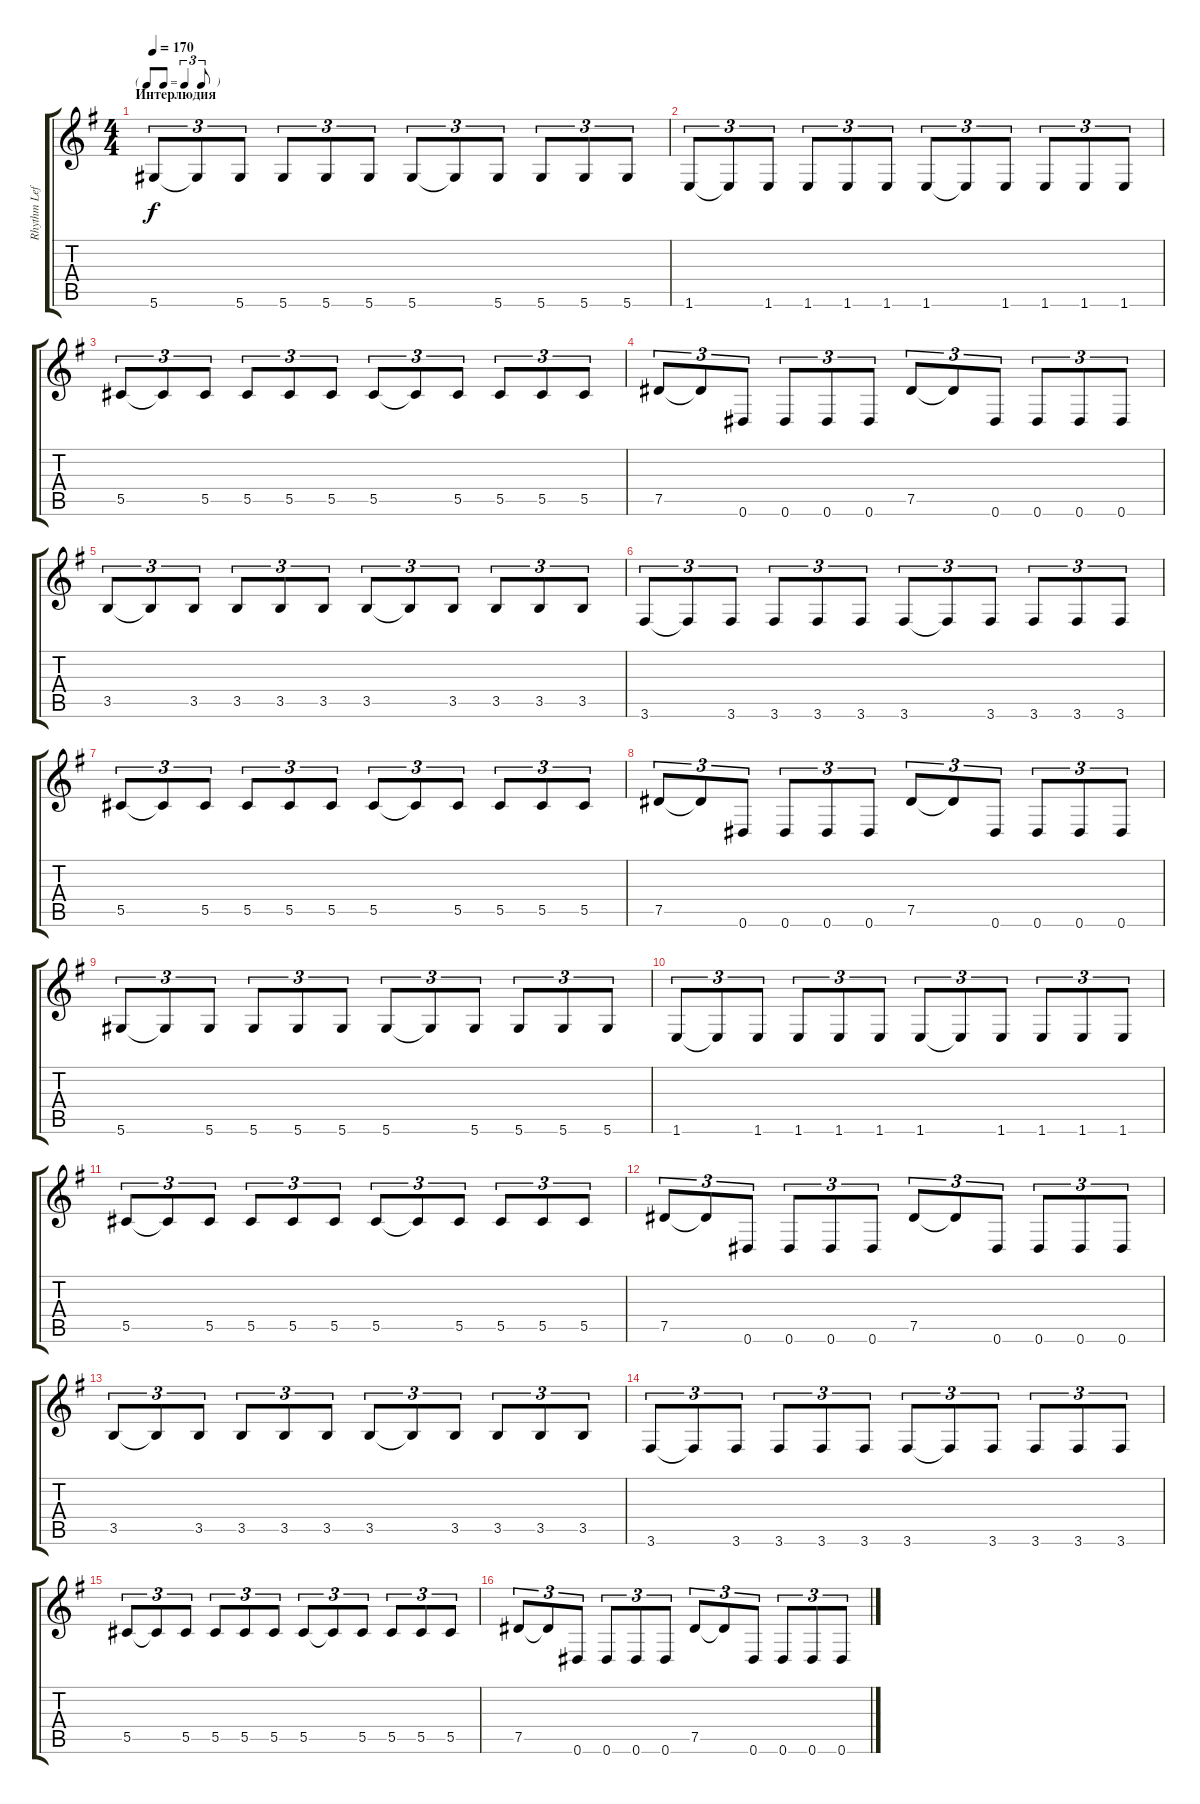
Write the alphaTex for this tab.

\track ("Rhythm Left" "Rhythm Lef") {instrument distortionguitar}
\staff {score tabs}
\tuning (Eb4 Bb3 Gb3 Db3 Ab2 Eb2) {hide}
\ts (4 4)
\tf triplet8th
\section ("" "Интерлюдия")
\tempo 170
\clef g2
\ks eminor
5.6.8{tu (3 2) dy f} 5.6{t}.8{tu (3 2)} 5.6.8{tu (3 2)} 5.6.8{tu (3 2)} 5.6.8{tu (3 2)} 5.6.8{tu (3 2)} 5.6.8{tu (3 2)} 5.6{t}.8{tu (3 2)} 5.6.8{tu (3 2)} 5.6.8{tu (3 2)} 5.6.8{tu (3 2)} 5.6.8{tu (3 2)} |
1.6.8{tu (3 2)} 1.6{t}.8{tu (3 2)} 1.6.8{tu (3 2)} 1.6.8{tu (3 2)} 1.6.8{tu (3 2)} 1.6.8{tu (3 2)} 1.6.8{tu (3 2)} 1.6{t}.8{tu (3 2)} 1.6.8{tu (3 2)} 1.6.8{tu (3 2)} 1.6.8{tu (3 2)} 1.6.8{tu (3 2)} |
5.5.8{tu (3 2)} 5.5{t}.8{tu (3 2)} 5.5.8{tu (3 2)} 5.5.8{tu (3 2)} 5.5.8{tu (3 2)} 5.5.8{tu (3 2)} 5.5.8{tu (3 2)} 5.5{t}.8{tu (3 2)} 5.5.8{tu (3 2)} 5.5.8{tu (3 2)} 5.5.8{tu (3 2)} 5.5.8{tu (3 2)} |
7.5.8{tu (3 2)} 7.5{t}.8{tu (3 2)} 0.6.8{tu (3 2)} 0.6.8{tu (3 2)} 0.6.8{tu (3 2)} 0.6.8{tu (3 2)} 7.5.8{tu (3 2)} 7.5{t}.8{tu (3 2)} 0.6.8{tu (3 2)} 0.6.8{tu (3 2)} 0.6.8{tu (3 2)} 0.6.8{tu (3 2)} |
3.5.8{tu (3 2)} 3.5{t}.8{tu (3 2)} 3.5.8{tu (3 2)} 3.5.8{tu (3 2)} 3.5.8{tu (3 2)} 3.5.8{tu (3 2)} 3.5.8{tu (3 2)} 3.5{t}.8{tu (3 2)} 3.5.8{tu (3 2)} 3.5.8{tu (3 2)} 3.5.8{tu (3 2)} 3.5.8{tu (3 2)} |
3.6.8{tu (3 2)} 3.6{t}.8{tu (3 2)} 3.6.8{tu (3 2)} 3.6.8{tu (3 2)} 3.6.8{tu (3 2)} 3.6.8{tu (3 2)} 3.6.8{tu (3 2)} 3.6{t}.8{tu (3 2)} 3.6.8{tu (3 2)} 3.6.8{tu (3 2)} 3.6.8{tu (3 2)} 3.6.8{tu (3 2)} |
5.5.8{tu (3 2)} 5.5{t}.8{tu (3 2)} 5.5.8{tu (3 2)} 5.5.8{tu (3 2)} 5.5.8{tu (3 2)} 5.5.8{tu (3 2)} 5.5.8{tu (3 2)} 5.5{t}.8{tu (3 2)} 5.5.8{tu (3 2)} 5.5.8{tu (3 2)} 5.5.8{tu (3 2)} 5.5.8{tu (3 2)} |
7.5.8{tu (3 2)} 7.5{t}.8{tu (3 2)} 0.6.8{tu (3 2)} 0.6.8{tu (3 2)} 0.6.8{tu (3 2)} 0.6.8{tu (3 2)} 7.5.8{tu (3 2)} 7.5{t}.8{tu (3 2)} 0.6.8{tu (3 2)} 0.6.8{tu (3 2)} 0.6.8{tu (3 2)} 0.6.8{tu (3 2)} |
5.6.8{tu (3 2)} 5.6{t}.8{tu (3 2)} 5.6.8{tu (3 2)} 5.6.8{tu (3 2)} 5.6.8{tu (3 2)} 5.6.8{tu (3 2)} 5.6.8{tu (3 2)} 5.6{t}.8{tu (3 2)} 5.6.8{tu (3 2)} 5.6.8{tu (3 2)} 5.6.8{tu (3 2)} 5.6.8{tu (3 2)} |
1.6.8{tu (3 2)} 1.6{t}.8{tu (3 2)} 1.6.8{tu (3 2)} 1.6.8{tu (3 2)} 1.6.8{tu (3 2)} 1.6.8{tu (3 2)} 1.6.8{tu (3 2)} 1.6{t}.8{tu (3 2)} 1.6.8{tu (3 2)} 1.6.8{tu (3 2)} 1.6.8{tu (3 2)} 1.6.8{tu (3 2)} |
5.5.8{tu (3 2)} 5.5{t}.8{tu (3 2)} 5.5.8{tu (3 2)} 5.5.8{tu (3 2)} 5.5.8{tu (3 2)} 5.5.8{tu (3 2)} 5.5.8{tu (3 2)} 5.5{t}.8{tu (3 2)} 5.5.8{tu (3 2)} 5.5.8{tu (3 2)} 5.5.8{tu (3 2)} 5.5.8{tu (3 2)} |
7.5.8{tu (3 2)} 7.5{t}.8{tu (3 2)} 0.6.8{tu (3 2)} 0.6.8{tu (3 2)} 0.6.8{tu (3 2)} 0.6.8{tu (3 2)} 7.5.8{tu (3 2)} 7.5{t}.8{tu (3 2)} 0.6.8{tu (3 2)} 0.6.8{tu (3 2)} 0.6.8{tu (3 2)} 0.6.8{tu (3 2)} |
3.5.8{tu (3 2)} 3.5{t}.8{tu (3 2)} 3.5.8{tu (3 2)} 3.5.8{tu (3 2)} 3.5.8{tu (3 2)} 3.5.8{tu (3 2)} 3.5.8{tu (3 2)} 3.5{t}.8{tu (3 2)} 3.5.8{tu (3 2)} 3.5.8{tu (3 2)} 3.5.8{tu (3 2)} 3.5.8{tu (3 2)} |
3.6.8{tu (3 2)} 3.6{t}.8{tu (3 2)} 3.6.8{tu (3 2)} 3.6.8{tu (3 2)} 3.6.8{tu (3 2)} 3.6.8{tu (3 2)} 3.6.8{tu (3 2)} 3.6{t}.8{tu (3 2)} 3.6.8{tu (3 2)} 3.6.8{tu (3 2)} 3.6.8{tu (3 2)} 3.6.8{tu (3 2)} |
5.5.8{tu (3 2)} 5.5{t}.8{tu (3 2)} 5.5.8{tu (3 2)} 5.5.8{tu (3 2)} 5.5.8{tu (3 2)} 5.5.8{tu (3 2)} 5.5.8{tu (3 2)} 5.5{t}.8{tu (3 2)} 5.5.8{tu (3 2)} 5.5.8{tu (3 2)} 5.5.8{tu (3 2)} 5.5.8{tu (3 2)} |
7.5.8{tu (3 2)} 7.5{t}.8{tu (3 2)} 0.6.8{tu (3 2)} 0.6.8{tu (3 2)} 0.6.8{tu (3 2)} 0.6.8{tu (3 2)} 7.5.8{tu (3 2)} 7.5{t}.8{tu (3 2)} 0.6.8{tu (3 2)} 0.6.8{tu (3 2)} 0.6.8{tu (3 2)} 0.6.8{tu (3 2)}
